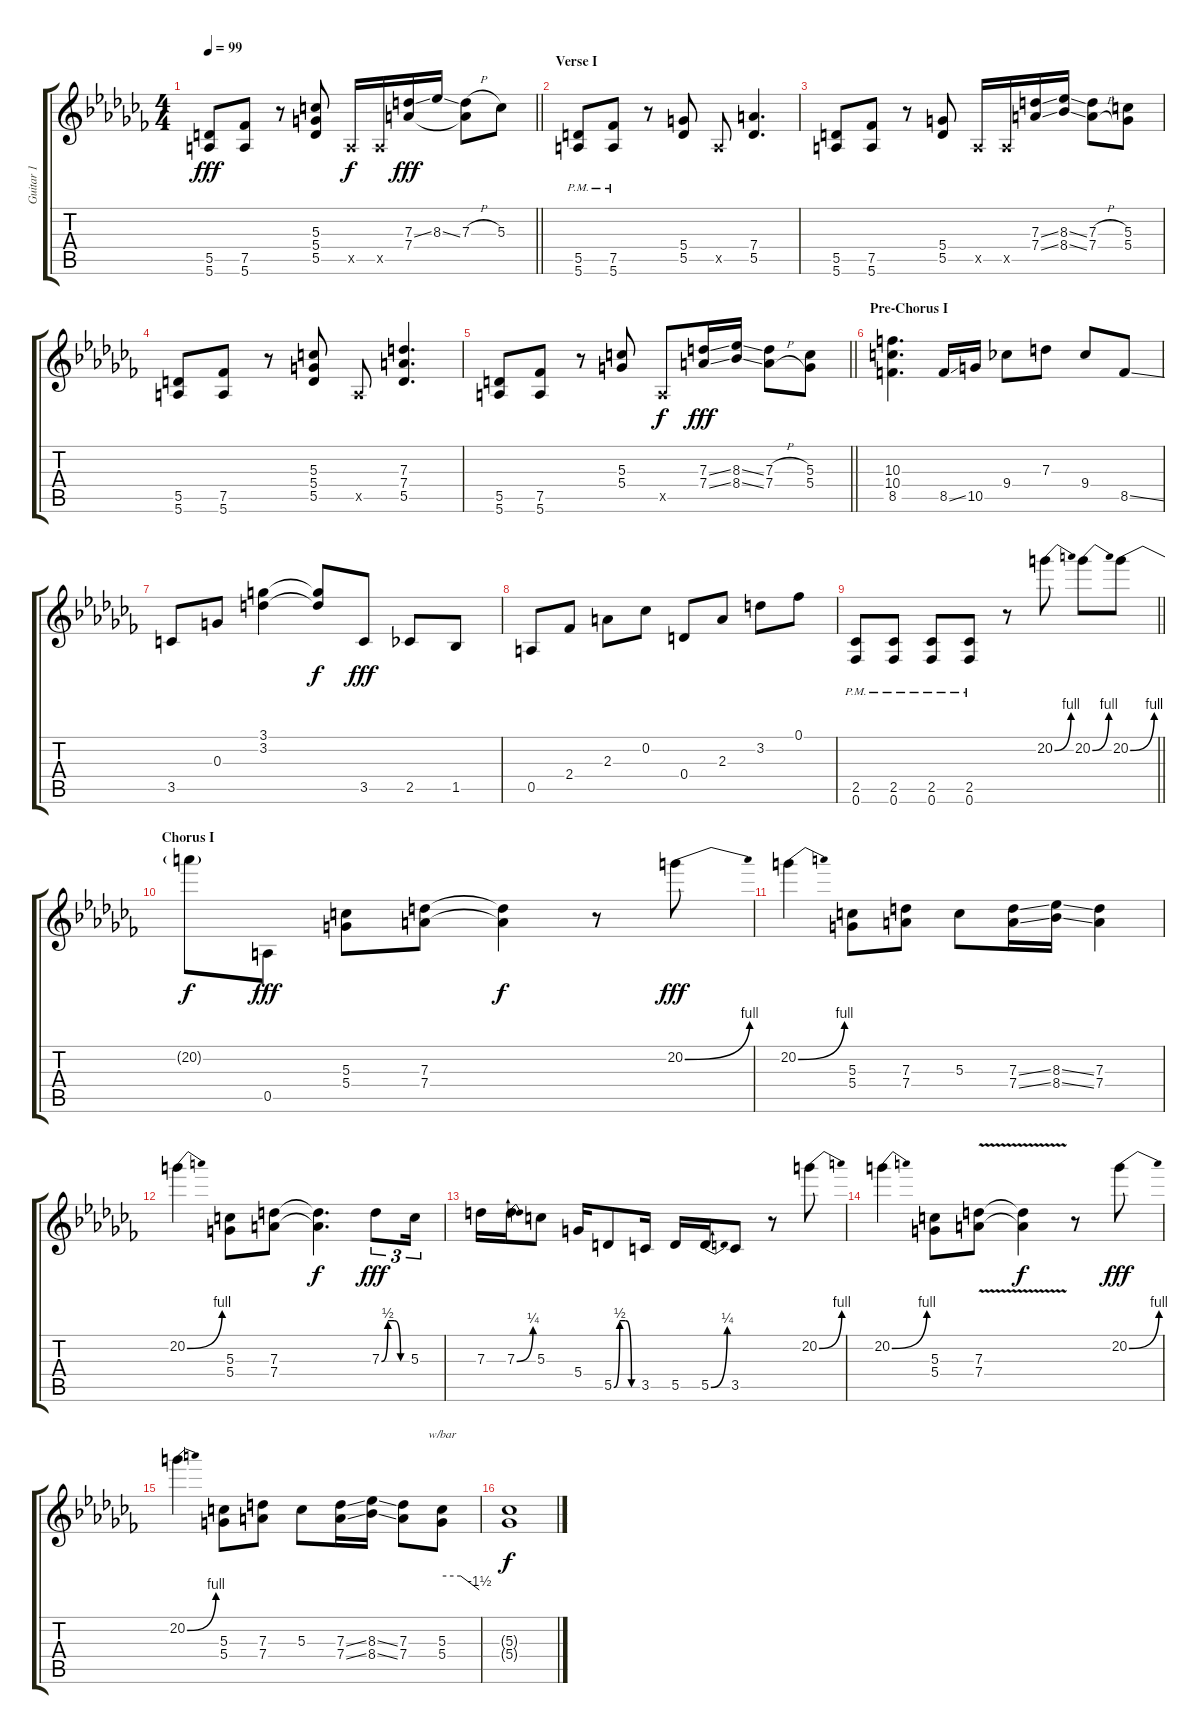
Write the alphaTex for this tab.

\track ("Guitar 1" "Guitar 1") {instrument overdrivenguitar}
\staff {score tabs}
\tuning (E4 B3 G3 D3 A2 E2) {hide}
\ts (4 4)
\tempo 99
\clef g2
\barLineRight lightlight
\ks cb
(5.5 5.6).8{dy fff} (7.5 5.6).8 r.8 (5.3 5.4 5.5).8 0.5{x}.16{dy f} 0.5{x}.16 (7.3{ss} 7.4).16{dy fff} 8.3{ss}.16 (7.3{h} 7.4{t}).8 5.3.8 |
\section ("" "Verse I")
(5.5{pm} 5.6{pm}).8 (7.5{pm} 5.6{pm}).8 r.8 (5.4 5.5).8 0.5{x}.8 (7.4 5.5).4{d} |
(5.5 5.6).8 (7.5 5.6).8 r.8 (5.4 5.5).8 0.5{x}.16 0.5{x}.16 (7.3{ss} 7.4{ss}).16 (8.3{ss} 8.4{ss}).16 (7.3{h} 7.4{h}).8 (5.3 5.4).8 |
(5.5 5.6).8 (7.5 5.6).8 r.8 (5.3 5.4 5.5).8 0.5{x}.8 (7.3 7.4 5.5).4{d} |
\barLineRight lightlight
(5.5 5.6).8 (7.5 5.6).8 r.8 (5.3 5.4).8 0.5{x}.8{dy f} (7.3{ss} 7.4{ss}).16{dy fff} (8.3{ss} 8.4{ss}).16 (7.3{h} 7.4{h}).8 (5.3 5.4).8 |
\section ("" "Pre-Chorus I")
(10.3 10.4 8.5).4{d} 8.5{ss}.16 10.5.16 9.4.8 7.3.8 9.4.8 8.5{ss}.8 |
3.5.8 0.3.8 (3.1 3.2).4 (3.1{t} 3.2{t}).8{dy f} 3.5.8{dy fff} 2.5.8 1.5.8 |
0.5.8 2.4.8 2.3.8 0.2.8 0.4.8 2.3.8 3.2.8 0.1.8 |
\barLineRight lightlight
(2.5{pm} 0.6{pm}).8 (2.5{pm} 0.6{pm}).8 (2.5{pm} 0.6{pm}).8 (2.5{pm} 0.6{pm}).8 r.8 20.2{be (bend 0 0 60 4)}.8{instrument distortionguitar} 20.2{be (bend 0 0 60 4)}.8 20.2{be (bend 0 0 60 4)}.8 |
\section ("" "Chorus I")
20.2{t}.8{dy f} 0.5.8{dy fff} (5.3 5.4).8 (7.3 7.4).8 (7.3{t} 7.4{t}).4{dy f} r.8 20.2{be (bend 0 0 60 4)}.8{dy fff} |
20.2{be (bend 0 0 60 4)}.4 (5.3 5.4).8 (7.3 7.4).8 5.3.8 (7.3{ss} 7.4{ss}).16 (8.3{ss} 8.4{ss}).16 (7.3 7.4).4 |
20.2{be (bend 0 0 60 4)}.4 (5.3 5.4).8 (7.3 7.4).8 (7.3{t} 7.4{t}).4{d dy f} 7.3{be (custom 0 0 15 2 30 2 45 0 60 0)}.8{tu (3 2) dy fff} 5.3.16{tu (3 2)} |
7.3.16 7.3{be (bend 0 0 60 1)}.16 5.3.8 5.4.16 5.5{be (custom 0 0 15 2 30 2 45 0 60 0)}.8 3.5.16 5.5.16 5.5{be (bend 0 0 60 1)}.16 3.5.8 r.8 20.2{be (bend 0 0 60 4)}.8 |
20.2{be (bend 0 0 60 4)}.4 (5.3 5.4).8 (7.3{v} 7.4{v}).8 (7.3{t} 7.4{t}).4{dy f} r.8 20.2{be (bend 0 0 60 4)}.8{dy fff} |
20.2{be (bend 0 0 60 4)}.4 (5.3 5.4).8 (7.3 7.4).8 5.3.8 (7.3{ss} 7.4{ss}).16 (8.3{ss} 8.4{ss}).16 (7.3 7.4).8 (5.3 5.4).8{tbe (custom default 0 0 30 0 60 -6)} |
(5.3{t} 5.4{t}).1{dy f}
